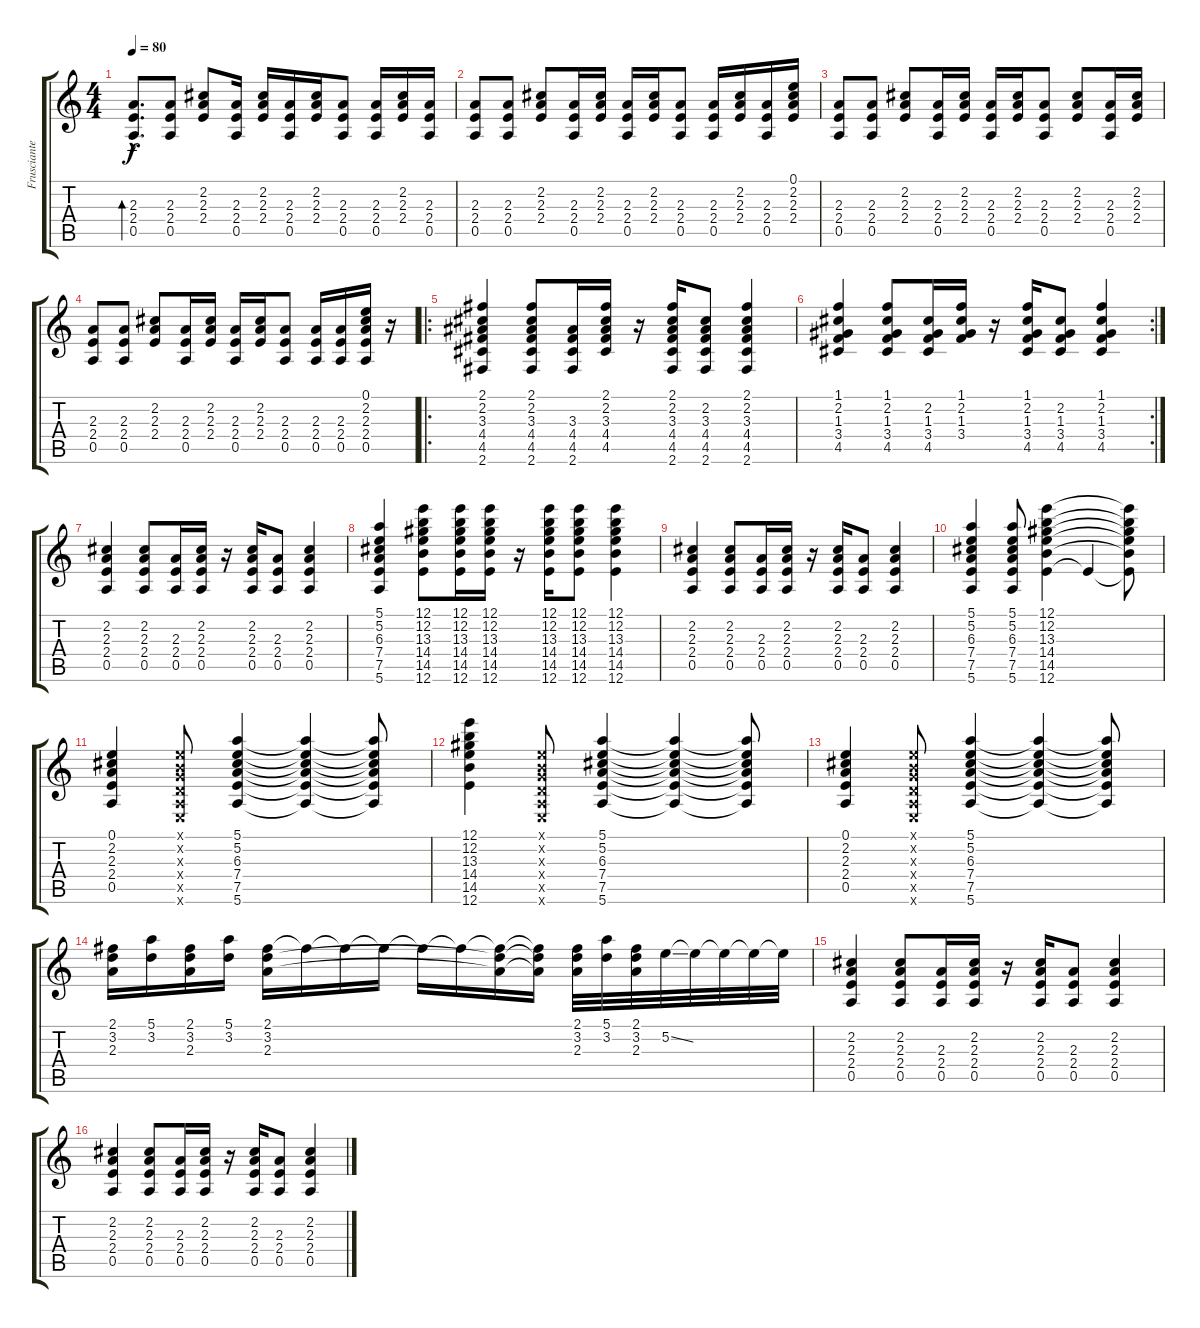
\track ("Frusciante - Guitar" "Frusciante") {instrument electricguitarjazz}
\staff {score tabs}
\tuning (E4 B3 G3 D3 A2 E2) {hide}
\ts (4 4)
\tempo 80
\clef g2
\ks c
(2.3{hac} 2.4{hac} 0.5{hac}).8{d bd 60 dy f instrument electricguitarjazz} (2.3 2.4 0.5).8 (2.2 2.3 2.4).8 (2.3 2.4 0.5).16 (2.2 2.3 2.4).16 (2.3 2.4 0.5).16 (2.2 2.3 2.4).16 (2.3 2.4 0.5).8 (2.3 2.4 0.5).16 (2.2 2.3 2.4).16 (2.3 2.4 0.5).16 |
(2.3 2.4 0.5).8 (2.3 2.4 0.5).8 (2.2 2.3 2.4).8 (2.3 2.4 0.5).16 (2.2 2.3 2.4).16 (2.3 2.4 0.5).16 (2.2 2.3 2.4).16 (2.3 2.4 0.5).8 (2.3 2.4 0.5).16 (2.2 2.3 2.4).16 (2.3 2.4 0.5).16 (0.1 2.2 2.3 2.4).16 |
(2.3 2.4 0.5).8 (2.3 2.4 0.5).8 (2.2 2.3 2.4).8 (2.3 2.4 0.5).16 (2.2 2.3 2.4).16 (2.3 2.4 0.5).16 (2.2 2.3 2.4).16 (2.3 2.4 0.5).8 (2.2 2.3 2.4).8 (2.3 2.4 0.5).16 (2.2 2.3 2.4).16 |
(2.3 2.4 0.5).8 (2.3 2.4 0.5).8 (2.2 2.3 2.4).8 (2.3 2.4 0.5).16 (2.2 2.3 2.4).16 (2.3 2.4 0.5).16 (2.2 2.3 2.4).16 (2.3 2.4 0.5).8 (2.3 2.4 0.5).16 (2.3 2.4 0.5).16 (0.1 2.2 2.3 2.4 0.5).16 r.16 |
\ro
(2.1 2.2 3.3 4.4 4.5 2.6).4 (2.1 2.2 3.3 4.4 4.5 2.6).8 (3.3 4.4 4.5 2.6).16 (2.1 2.2 3.3 4.4 4.5).16 r.16 (2.1 2.2 3.3 4.4 4.5 2.6).16 (2.2 3.3 4.4 4.5 2.6).8 (2.1 2.2 3.3 4.4 4.5 2.6).4 |
\rc 2
(1.1 2.2 1.3 3.4 4.5).4 (1.1 2.2 1.3 3.4 4.5).8 (2.2 1.3 3.4 4.5).16 (1.1 2.2 1.3 3.4).16 r.16 (1.1 2.2 1.3 3.4 4.5).16 (2.2 1.3 3.4 4.5).8 (1.1 2.2 1.3 3.4 4.5).4 |
(2.2 2.3 2.4 0.5).4 (2.2 2.3 2.4 0.5).8 (2.3 2.4 0.5).16 (2.2 2.3 2.4 0.5).16 r.16 (2.2 2.3 2.4 0.5).16 (2.3 2.4 0.5).8 (2.2 2.3 2.4 0.5).4 |
(5.1 5.2 6.3 7.4 7.5 5.6).4 (12.1 12.2 13.3 14.4 14.5 12.6).8 (12.1 12.2 13.3 14.4 14.5 12.6).16 (12.1 12.2 13.3 14.4 14.5 12.6).16 r.16 (12.1 12.2 13.3 14.4 14.5 12.6).16 (12.1 12.2 13.3 14.4 14.5 12.6).8 (12.1 12.2 13.3 14.4 14.5 12.6).4 |
(2.2 2.3 2.4 0.5).4 (2.2 2.3 2.4 0.5).8 (2.3 2.4 0.5).16 (2.2 2.3 2.4 0.5).16 r.16 (2.2 2.3 2.4 0.5).16 (2.3 2.4 0.5).8 (2.2 2.3 2.4 0.5).4 |
(5.1 5.2 6.3 7.4 7.5 5.6).4 (5.1 5.2 6.3 7.4 7.5 5.6).8 (12.1 12.2 13.3 14.4 14.5 12.6).4 12.6{t}.4 (12.1{t} 12.2{t} 13.3{t} 14.4{t} 14.5{t} 12.6{t}).8 |
(0.1 2.2 2.3 2.4 0.5).4 (0.1{x} 0.2{x} 0.3{x} 0.4{x} 0.5{x} 0.6{x}).8 (5.1 5.2 6.3 7.4 7.5 5.6).4 (5.1{t} 5.2{t} 6.3{t} 7.4{t} 7.5{t} 5.6{t}).4 (5.1{t} 5.2{t} 6.3{t} 7.4{t} 7.5{t} 5.6{t}).8 |
(12.1 12.2 13.3 14.4 14.5 12.6).4 (0.1{x} 0.2{x} 0.3{x} 0.4{x} 0.5{x} 0.6{x}).8 (5.1 5.2 6.3 7.4 7.5 5.6).4 (5.1{t} 5.2{t} 6.3{t} 7.4{t} 7.5{t} 5.6{t}).4 (5.1{t} 5.2{t} 6.3{t} 7.4{t} 7.5{t} 5.6{t}).8 |
(0.1 2.2 2.3 2.4 0.5).4 (0.1{x} 0.2{x} 0.3{x} 0.4{x} 0.5{x} 0.6{x}).8 (5.1 5.2 6.3 7.4 7.5 5.6).4 (5.1{t} 5.2{t} 6.3{t} 7.4{t} 7.5{t} 5.6{t}).4 (5.1{t} 5.2{t} 6.3{t} 7.4{t} 7.5{t} 5.6{t}).8 |
(2.1 3.2 2.3).16 (5.1 3.2).16 (2.1 3.2 2.3).16 (5.1 3.2).16 (2.1 3.2 2.3).16 2.1{t}.16 2.1{t}.16 2.1{t}.16 2.1{t}.16 2.1{t}.16 (2.1{t} 3.2{t} 2.3{t}).16 (2.1{t} 3.2{t} 2.3{t}).16 (2.1 3.2 2.3).32 (5.1 3.2).32 (2.1 3.2 2.3).32 5.2{ss}.32 5.2{t}.32 5.2{t}.32 5.2{t}.32 5.2{t}.32 |
(2.2 2.3 2.4 0.5).4 (2.2 2.3 2.4 0.5).8 (2.3 2.4 0.5).16 (2.2 2.3 2.4 0.5).16 r.16 (2.2 2.3 2.4 0.5).16 (2.3 2.4 0.5).8 (2.2 2.3 2.4 0.5).4 |
(2.2 2.3 2.4 0.5).4 (2.2 2.3 2.4 0.5).8 (2.3 2.4 0.5).16 (2.2 2.3 2.4 0.5).16 r.16 (2.2 2.3 2.4 0.5).16 (2.3 2.4 0.5).8 (2.2 2.3 2.4 0.5).4
